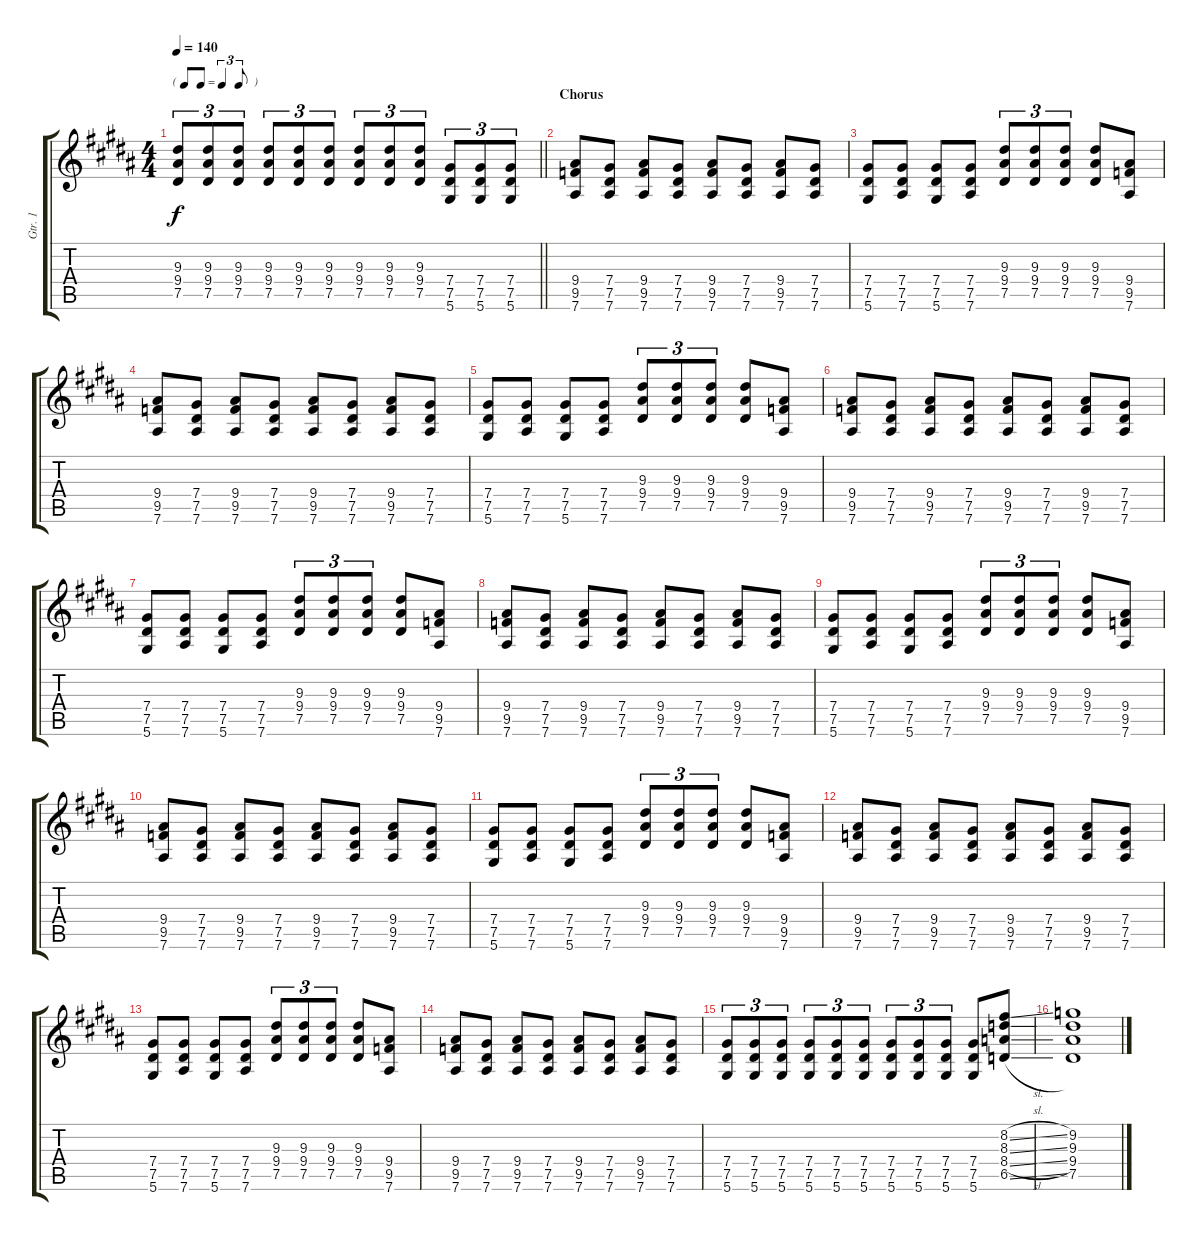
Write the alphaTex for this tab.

\track ("Gtr. 1" "Gtr. 1") {instrument overdrivenguitar}
\staff {score tabs}
\tuning (Eb4 Bb3 Gb3 Db3 Ab2 Eb2) {hide}
\ts (4 4)
\tf triplet8th
\tempo 140
\clef g2
\barLineRight lightlight
\ks b
(9.3 9.4 7.5).8{tu (3 2) dy f} (9.3 9.4 7.5).8{tu (3 2)} (9.3 9.4 7.5).8{tu (3 2)} (9.3 9.4 7.5).8{tu (3 2)} (9.3 9.4 7.5).8{tu (3 2)} (9.3 9.4 7.5).8{tu (3 2)} (9.3 9.4 7.5).8{tu (3 2)} (9.3 9.4 7.5).8{tu (3 2)} (9.3 9.4 7.5).8{tu (3 2)} (7.4 7.5 5.6).8{tu (3 2)} (7.4 7.5 5.6).8{tu (3 2)} (7.4 7.5 5.6).8{tu (3 2)} |
\section ("" "Chorus")
(9.4 9.5 7.6).8 (7.4 7.5 7.6).8 (9.4 9.5 7.6).8 (7.4 7.5 7.6).8 (9.4 9.5 7.6).8 (7.4 7.5 7.6).8 (9.4 9.5 7.6).8 (7.4 7.5 7.6).8 |
(7.4 7.5 5.6).8 (7.4 7.5 7.6).8 (7.4 7.5 5.6).8 (7.4 7.5 7.6).8 (9.3 9.4 7.5).8{tu (3 2)} (9.3 9.4 7.5).8{tu (3 2)} (9.3 9.4 7.5).8{tu (3 2)} (9.3 9.4 7.5).8 (9.4 9.5 7.6).8 |
(9.4 9.5 7.6).8 (7.4 7.5 7.6).8 (9.4 9.5 7.6).8 (7.4 7.5 7.6).8 (9.4 9.5 7.6).8 (7.4 7.5 7.6).8 (9.4 9.5 7.6).8 (7.4 7.5 7.6).8 |
(7.4 7.5 5.6).8 (7.4 7.5 7.6).8 (7.4 7.5 5.6).8 (7.4 7.5 7.6).8 (9.3 9.4 7.5).8{tu (3 2)} (9.3 9.4 7.5).8{tu (3 2)} (9.3 9.4 7.5).8{tu (3 2)} (9.3 9.4 7.5).8 (9.4 9.5 7.6).8 |
(9.4 9.5 7.6).8 (7.4 7.5 7.6).8 (9.4 9.5 7.6).8 (7.4 7.5 7.6).8 (9.4 9.5 7.6).8 (7.4 7.5 7.6).8 (9.4 9.5 7.6).8 (7.4 7.5 7.6).8 |
(7.4 7.5 5.6).8 (7.4 7.5 7.6).8 (7.4 7.5 5.6).8 (7.4 7.5 7.6).8 (9.3 9.4 7.5).8{tu (3 2)} (9.3 9.4 7.5).8{tu (3 2)} (9.3 9.4 7.5).8{tu (3 2)} (9.3 9.4 7.5).8 (9.4 9.5 7.6).8 |
(9.4 9.5 7.6).8 (7.4 7.5 7.6).8 (9.4 9.5 7.6).8 (7.4 7.5 7.6).8 (9.4 9.5 7.6).8 (7.4 7.5 7.6).8 (9.4 9.5 7.6).8 (7.4 7.5 7.6).8 |
(7.4 7.5 5.6).8 (7.4 7.5 7.6).8 (7.4 7.5 5.6).8 (7.4 7.5 7.6).8 (9.3 9.4 7.5).8{tu (3 2)} (9.3 9.4 7.5).8{tu (3 2)} (9.3 9.4 7.5).8{tu (3 2)} (9.3 9.4 7.5).8 (9.4 9.5 7.6).8 |
(9.4 9.5 7.6).8 (7.4 7.5 7.6).8 (9.4 9.5 7.6).8 (7.4 7.5 7.6).8 (9.4 9.5 7.6).8 (7.4 7.5 7.6).8 (9.4 9.5 7.6).8 (7.4 7.5 7.6).8 |
(7.4 7.5 5.6).8 (7.4 7.5 7.6).8 (7.4 7.5 5.6).8 (7.4 7.5 7.6).8 (9.3 9.4 7.5).8{tu (3 2)} (9.3 9.4 7.5).8{tu (3 2)} (9.3 9.4 7.5).8{tu (3 2)} (9.3 9.4 7.5).8 (9.4 9.5 7.6).8 |
(9.4 9.5 7.6).8 (7.4 7.5 7.6).8 (9.4 9.5 7.6).8 (7.4 7.5 7.6).8 (9.4 9.5 7.6).8 (7.4 7.5 7.6).8 (9.4 9.5 7.6).8 (7.4 7.5 7.6).8 |
(7.4 7.5 5.6).8 (7.4 7.5 7.6).8 (7.4 7.5 5.6).8 (7.4 7.5 7.6).8 (9.3 9.4 7.5).8{tu (3 2)} (9.3 9.4 7.5).8{tu (3 2)} (9.3 9.4 7.5).8{tu (3 2)} (9.3 9.4 7.5).8 (9.4 9.5 7.6).8 |
(9.4 9.5 7.6).8 (7.4 7.5 7.6).8 (9.4 9.5 7.6).8 (7.4 7.5 7.6).8 (9.4 9.5 7.6).8 (7.4 7.5 7.6).8 (9.4 9.5 7.6).8 (7.4 7.5 7.6).8 |
(7.4 7.5 5.6).8{tu (3 2)} (7.4 7.5 5.6).8{tu (3 2)} (7.4 7.5 5.6).8{tu (3 2)} (7.4 7.5 5.6).8{tu (3 2)} (7.4 7.5 5.6).8{tu (3 2)} (7.4 7.5 5.6).8{tu (3 2)} (7.4 7.5 5.6).8{tu (3 2)} (7.4 7.5 5.6).8{tu (3 2)} (7.4 7.5 5.6).8{tu (3 2)} (7.4 7.5 5.6).8 (8.2{sl} 8.3{sl} 8.4{sl} 6.5{sl}).8 |
(9.2 9.3 9.4 7.5).1
